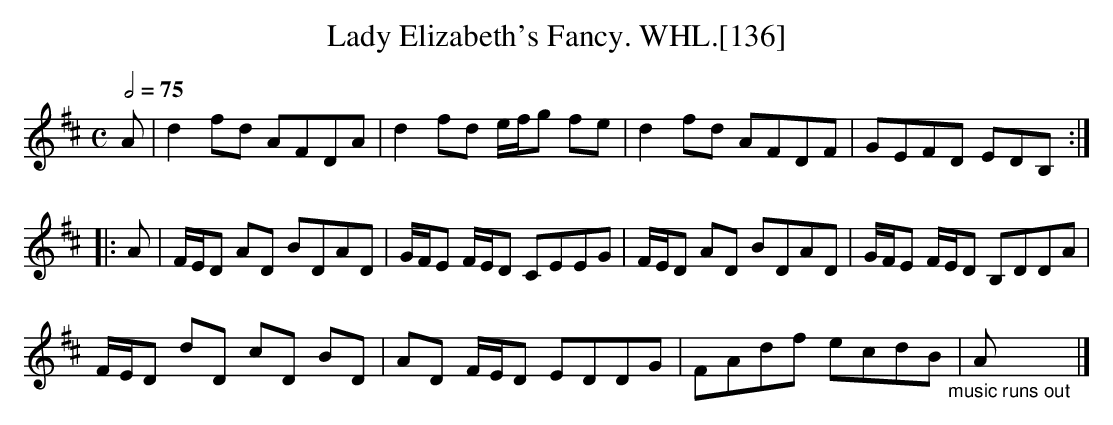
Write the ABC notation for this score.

X:1
T:Lady Elizabeth's Fancy. WHL.[136]
M:C
L:1/8
Q:2/4=75
K:D
A | d2fd AFDA | d2fd e/f/g fe | d2fd AFDF | GEFD EDB,:|
|: A | F/E/D AD BDAD | G/F/E F/E/D CEEG | F/E/D AD BDAD | G/F/E F/E/D B,DDA |
F/E/D dD cD BD | AD F/E/D EDDG | FAdf ecdB "_music runs out"| Ayyyy |]
